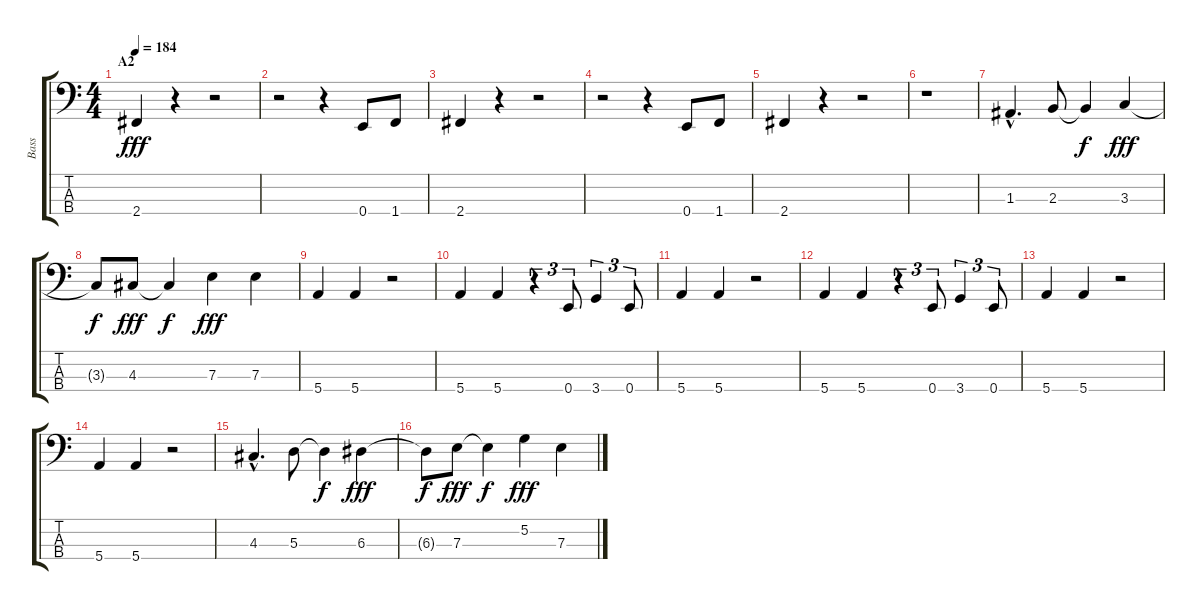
\track ("Bass" "Bass") {instrument electricbassfinger}
\staff {score tabs}
\tuning (G2 D2 A1 E1) {hide}
\ts (4 4)
\section ("" "A2")
\tempo 184
\clef f4
\ks c
2.4.4{dy fff} r.4 r.2 |
r.2 r.4 0.4.8 1.4.8 |
2.4.4 r.4 r.2 |
r.2 r.4 0.4.8 1.4.8 |
2.4.4 r.4 r.2 |
r.1 |
1.3{hac}.4{d} 2.3.8 2.3{t}.4{dy f} 3.3.4{dy fff} |
3.3{t}.8{dy f} 4.3.8{dy fff} 4.3{t}.4{dy f} 7.3.4{dy fff} 7.3.4 |
5.4.4 5.4.4 r.2 |
5.4.4 5.4.4 r.4{tu (3 2)} 0.4.8{tu (3 2)} 3.4.4{tu (3 2)} 0.4.8{tu (3 2)} |
5.4.4 5.4.4 r.2 |
5.4.4 5.4.4 r.4{tu (3 2)} 0.4.8{tu (3 2)} 3.4.4{tu (3 2)} 0.4.8{tu (3 2)} |
5.4.4 5.4.4 r.2 |
5.4.4 5.4.4 r.2 |
4.3{hac}.4{d} 5.3.8 5.3{t}.4{dy f} 6.3.4{dy fff} |
6.3{t}.8{dy f} 7.3.8{dy fff} 7.3{t}.4{dy f} 5.2.4{dy fff} 7.3.4
